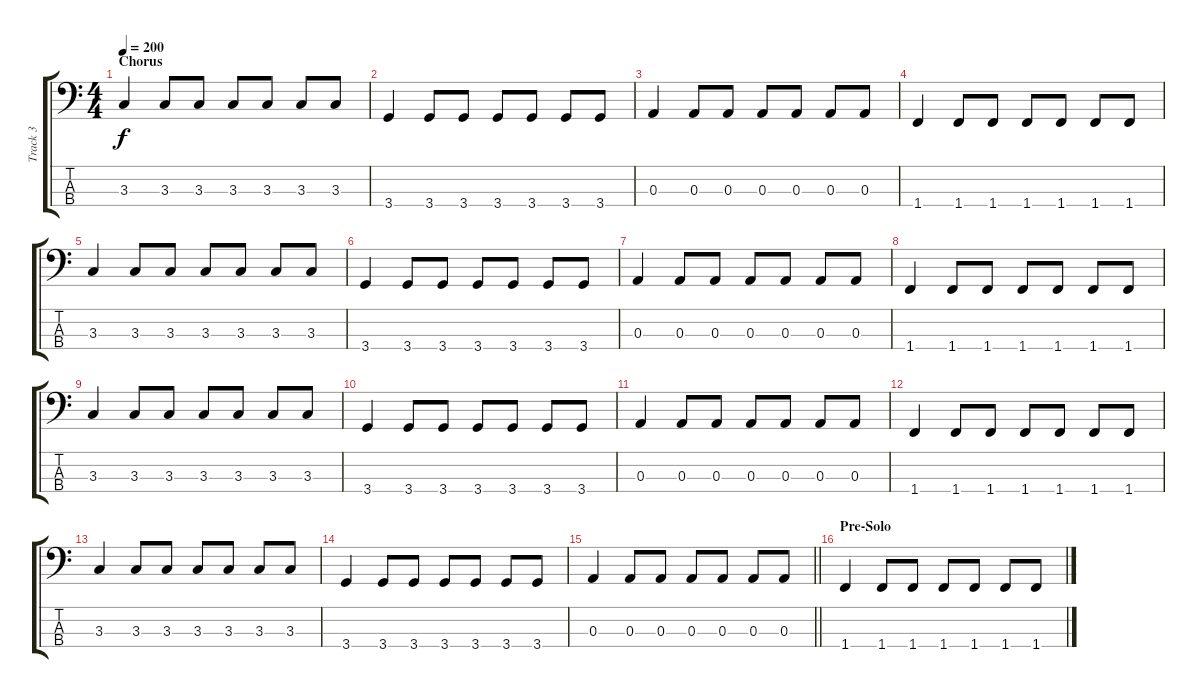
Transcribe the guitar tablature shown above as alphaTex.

\track ("Track 3" "Track 3") {instrument electricbasspick}
\staff {score tabs}
\tuning (G2 D2 A1 E1) {hide}
\ts (4 4)
\section ("" "Chorus")
\tempo 200
\clef f4
\ks c
3.3.4{dy f} 3.3.8 3.3.8 3.3.8 3.3.8 3.3.8 3.3.8 |
3.4.4 3.4.8 3.4.8 3.4.8 3.4.8 3.4.8 3.4.8 |
0.3.4 0.3.8 0.3.8 0.3.8 0.3.8 0.3.8 0.3.8 |
1.4.4 1.4.8 1.4.8 1.4.8 1.4.8 1.4.8 1.4.8 |
3.3.4 3.3.8 3.3.8 3.3.8 3.3.8 3.3.8 3.3.8 |
3.4.4 3.4.8 3.4.8 3.4.8 3.4.8 3.4.8 3.4.8 |
0.3.4 0.3.8 0.3.8 0.3.8 0.3.8 0.3.8 0.3.8 |
1.4.4 1.4.8 1.4.8 1.4.8 1.4.8 1.4.8 1.4.8 |
3.3.4 3.3.8 3.3.8 3.3.8 3.3.8 3.3.8 3.3.8 |
3.4.4 3.4.8 3.4.8 3.4.8 3.4.8 3.4.8 3.4.8 |
0.3.4 0.3.8 0.3.8 0.3.8 0.3.8 0.3.8 0.3.8 |
1.4.4 1.4.8 1.4.8 1.4.8 1.4.8 1.4.8 1.4.8 |
3.3.4 3.3.8 3.3.8 3.3.8 3.3.8 3.3.8 3.3.8 |
3.4.4 3.4.8 3.4.8 3.4.8 3.4.8 3.4.8 3.4.8 |
\barLineRight lightlight
0.3.4 0.3.8 0.3.8 0.3.8 0.3.8 0.3.8 0.3.8 |
\section ("" "Pre-Solo")
1.4.4 1.4.8 1.4.8 1.4.8 1.4.8 1.4.8 1.4.8
